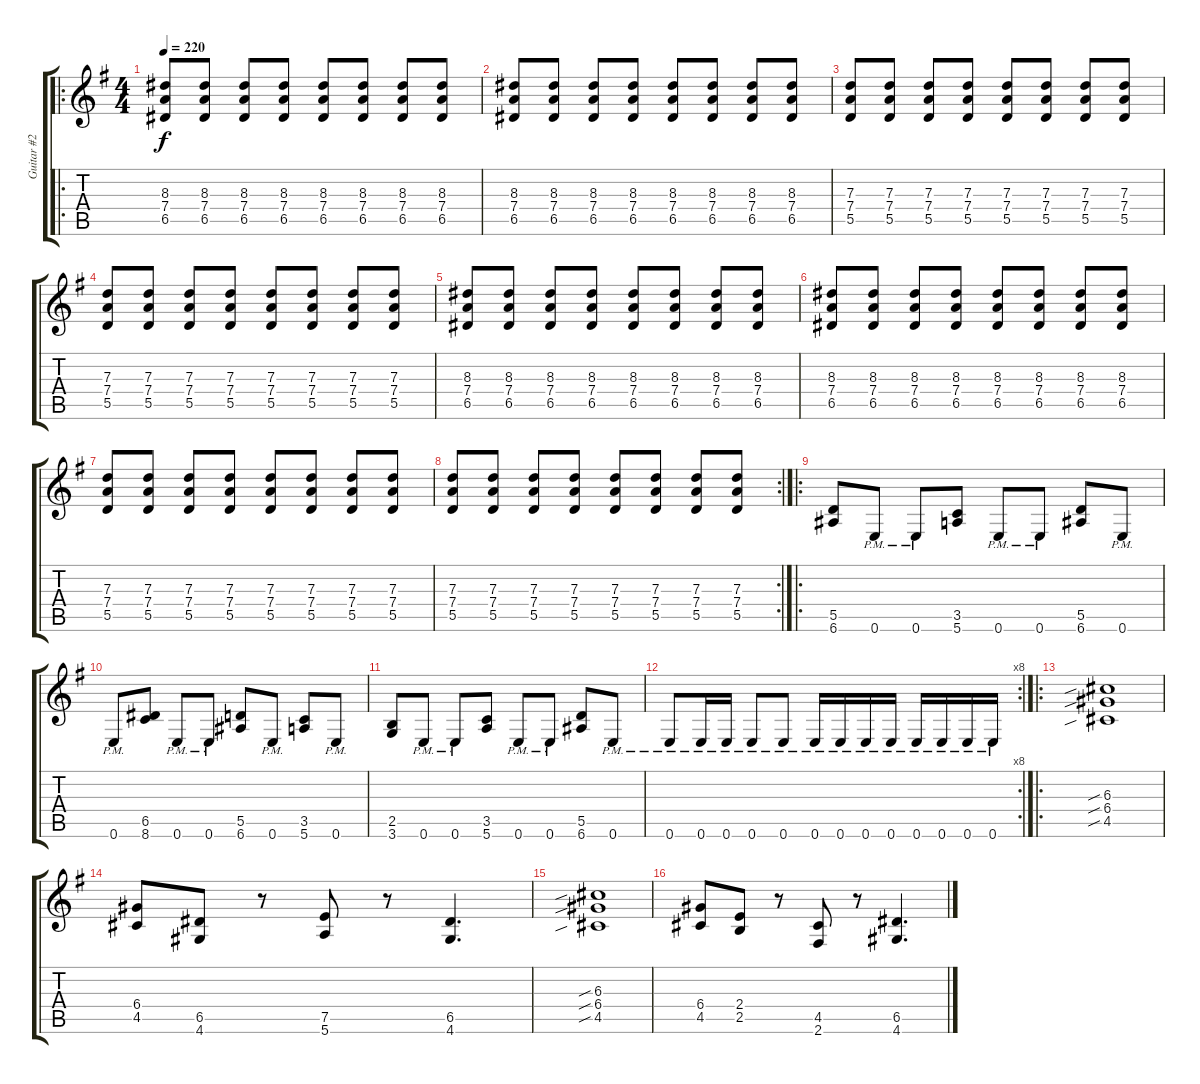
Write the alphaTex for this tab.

\track ("Guitar #2" "Guitar #2") {solo instrument overdrivenguitar}
\staff {score tabs}
\tuning (E4 B3 G3 D3 A2 E2) {hide}
\ro
\ts (4 4)
\tempo 220
\clef g2
\ks eminor
(8.3 7.4 6.5).8{dy f} (8.3 7.4 6.5).8 (8.3 7.4 6.5).8 (8.3 7.4 6.5).8 (8.3 7.4 6.5).8 (8.3 7.4 6.5).8 (8.3 7.4 6.5).8 (8.3 7.4 6.5).8 |
(8.3 7.4 6.5).8 (8.3 7.4 6.5).8 (8.3 7.4 6.5).8 (8.3 7.4 6.5).8 (8.3 7.4 6.5).8 (8.3 7.4 6.5).8 (8.3 7.4 6.5).8 (8.3 7.4 6.5).8 |
(7.3 7.4 5.5).8 (7.3 7.4 5.5).8 (7.3 7.4 5.5).8 (7.3 7.4 5.5).8 (7.3 7.4 5.5).8 (7.3 7.4 5.5).8 (7.3 7.4 5.5).8 (7.3 7.4 5.5).8 |
(7.3 7.4 5.5).8 (7.3 7.4 5.5).8 (7.3 7.4 5.5).8 (7.3 7.4 5.5).8 (7.3 7.4 5.5).8 (7.3 7.4 5.5).8 (7.3 7.4 5.5).8 (7.3 7.4 5.5).8 |
(8.3 7.4 6.5).8 (8.3 7.4 6.5).8 (8.3 7.4 6.5).8 (8.3 7.4 6.5).8 (8.3 7.4 6.5).8 (8.3 7.4 6.5).8 (8.3 7.4 6.5).8 (8.3 7.4 6.5).8 |
(8.3 7.4 6.5).8 (8.3 7.4 6.5).8 (8.3 7.4 6.5).8 (8.3 7.4 6.5).8 (8.3 7.4 6.5).8 (8.3 7.4 6.5).8 (8.3 7.4 6.5).8 (8.3 7.4 6.5).8 |
(7.3 7.4 5.5).8 (7.3 7.4 5.5).8 (7.3 7.4 5.5).8 (7.3 7.4 5.5).8 (7.3 7.4 5.5).8 (7.3 7.4 5.5).8 (7.3 7.4 5.5).8 (7.3 7.4 5.5).8 |
\rc 2
(7.3 7.4 5.5).8 (7.3 7.4 5.5).8 (7.3 7.4 5.5).8 (7.3 7.4 5.5).8 (7.3 7.4 5.5).8 (7.3 7.4 5.5).8 (7.3 7.4 5.5).8 (7.3 7.4 5.5).8 |
\ro
(5.5 6.6).8 0.6{pm}.8 0.6{pm}.8 (3.5 5.6).8 0.6{pm}.8 0.6{pm}.8 (5.5 6.6).8 0.6{pm}.8 |
0.6{pm}.8 (6.5 8.6).8 0.6{pm}.8 0.6{pm}.8 (5.5 6.6).8 0.6{pm}.8 (3.5 5.6).8 0.6{pm}.8 |
(2.5 3.6).8 0.6{pm}.8 0.6{pm}.8 (3.5 5.6).8 0.6{pm}.8 0.6{pm}.8 (5.5 6.6).8 0.6{pm}.8 |
\rc 8
0.6{pm}.8 0.6{pm}.16 0.6{pm}.16 0.6{pm}.8 0.6{pm}.8 0.6{pm}.16 0.6{pm}.16 0.6{pm}.16 0.6{pm}.16 0.6{pm}.16 0.6{pm}.16 0.6{pm}.16 0.6{pm}.16 |
\ro
(6.3{sib} 6.4{sib} 4.5{sib}).1 |
(6.4 4.5).8 (6.5 4.6).8 r.8 (7.5 5.6).8 r.8 (6.5 4.6).4{d} |
(6.3{sib} 6.4{sib} 4.5{sib}).1 |
(6.4 4.5).8 (2.4 2.5).8 r.8 (4.5 2.6).8 r.8 (6.5 4.6).4{d}
